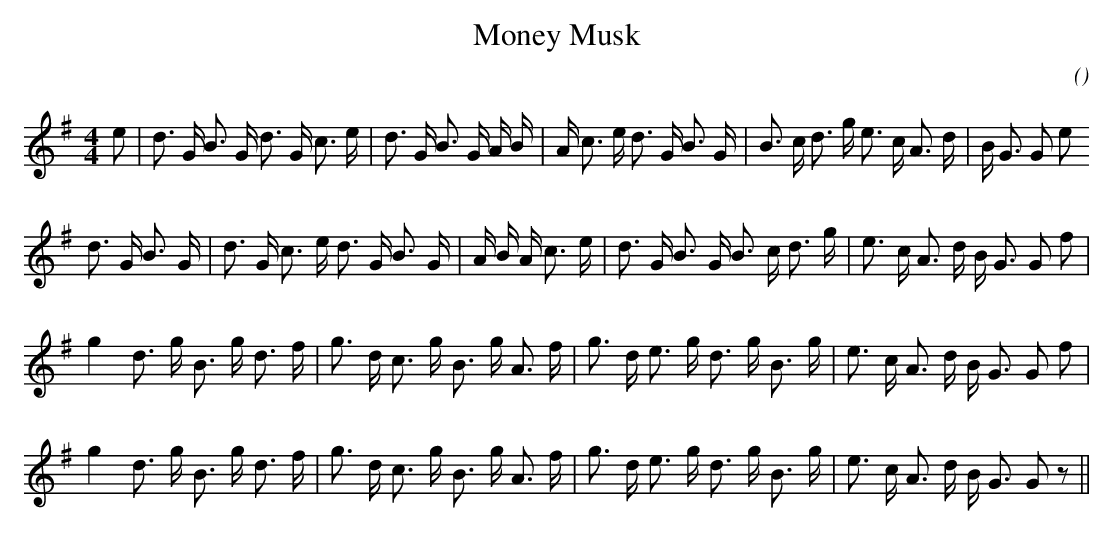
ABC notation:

X:1
T: Money Musk
C:
O:
M:4/4
K:G
K:G
M:4/4
L:1/16
e2 |d3 G B3 G d3 G c3 e |d3 G B3 G A4/3 B4/3 |A4/3 c3 e d3 G B3 G |B3 c d3 g e3 c A3 d |B G3 G2 e2
d3 G B3 G |d3 G c3 e d3 G B3 G |A4/3 B4/3 A4/3 c3 e |d3 G B3 G B3 c d3 g |e3 c A3 d B G3 G2 f2 |
g4 d3 g B3 g d3 f |g3 d c3 g B3 g A3 f |g3 d e3 g d3 g B3 g |e3 c A3 d B G3 G2 f2 |
g4 d3 g B3 g d3 f |g3 d c3 g B3 g A3 f |g3 d e3 g d3 g B3 g |e3 c A3 d B G3 G2 z2 ||
